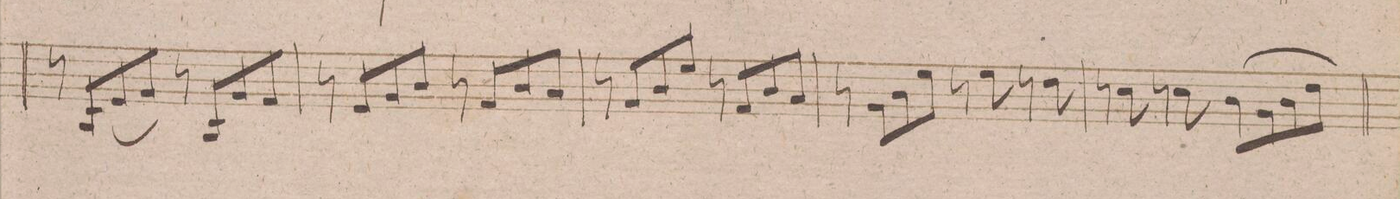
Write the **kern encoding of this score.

**kern	**dynam
*I"Violino 1mo	*
*clefG2	*
*k[f#]	*
*met(c)	*
*M4/4	*
8r	.
(<8BL	.
8e	.
8gJ)	.
8r	.
8BL	.
8g	.
8f#J	.
=6	=6
8r	.
8eL	.
8g	.
8bJ	.
8r	.
8f#L	.
8b	.
8aJ	.
=7	=7
8r	.
8gL	.
8b	.
8eeJ	.
8r	.
8f#L	.
8b	.
8aJ	.
=8	=8
8r	.
8gL	.
8b	.
8eeJ	.
8r	.
8ee	.
8r	.
8dd	.
=9	=9
8r	.
8cc	.
8r	.
8cc	.
(>8bL	.
8g	.
8b	.
8ddJ)	.
=10	=10
*-	*-
